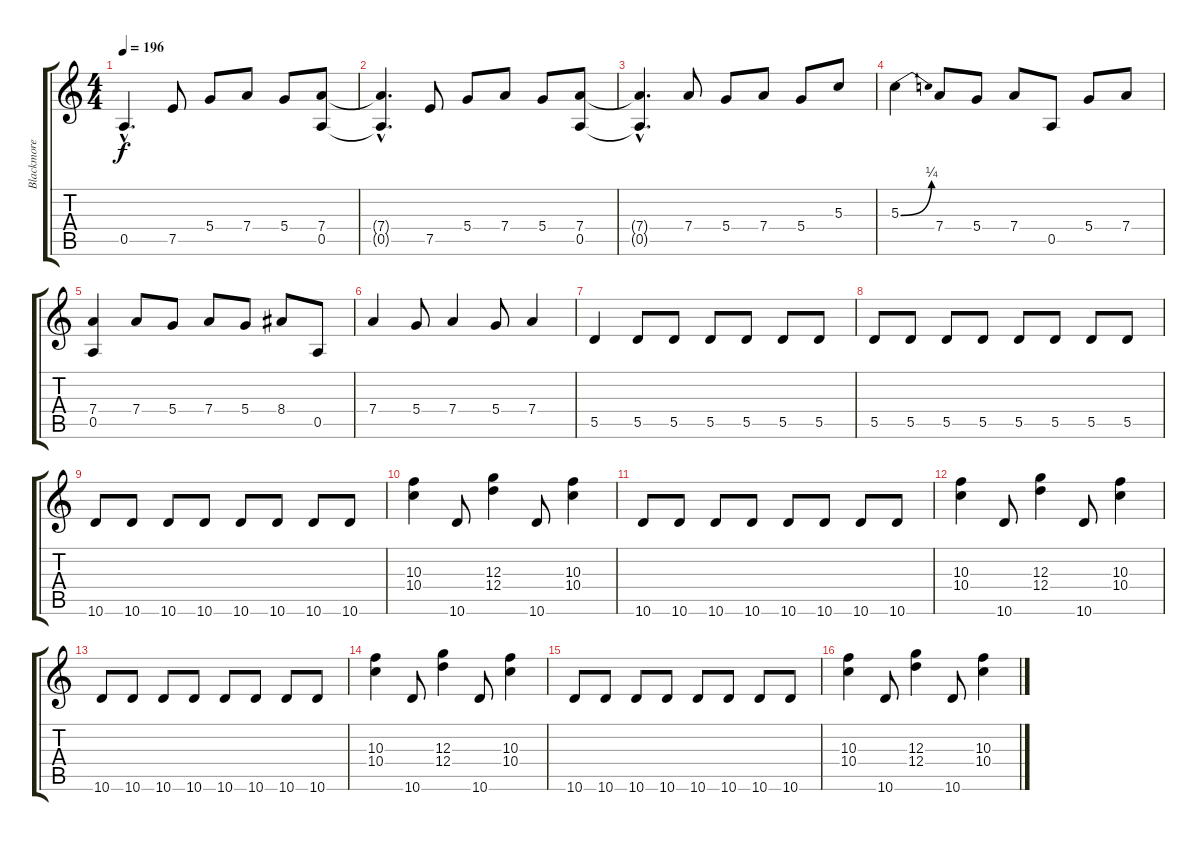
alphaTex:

\track ("Blackmore" "Blackmore") {instrument overdrivenguitar}
\staff {score tabs}
\tuning (E4 B3 G3 D3 A2 E2) {hide}
\ts (4 4)
\tempo 196
\clef g2
\ks c
0.5{hac}.4{d dy f} 7.5.8 5.4.8 7.4.8 5.4.8 (7.4 0.5).8 |
(7.4{hac t} 0.5{hac t}).4{d} 7.5.8 5.4.8 7.4.8 5.4.8 (7.4 0.5).8 |
(7.4{hac t} 0.5{hac t}).4{d} 7.4.8 5.4.8 7.4.8 5.4.8 5.3.8 |
5.3{be (bend 0 0 60 1)}.4 7.4.8 5.4.8 7.4.8 0.5.8 5.4.8 7.4.8 |
(7.4 0.5).4 7.4.8 5.4.8 7.4.8 5.4.8 8.4.8 0.5.8 |
7.4.4 5.4.8 7.4.4 5.4.8 7.4.4 |
5.5.4 5.5.8 5.5.8 5.5.8 5.5.8 5.5.8 5.5.8 |
5.5.8 5.5.8 5.5.8 5.5.8 5.5.8 5.5.8 5.5.8 5.5.8 |
10.6.8 10.6.8 10.6.8 10.6.8 10.6.8 10.6.8 10.6.8 10.6.8 |
(10.3 10.4).4 10.6.8 (12.3 12.4).4 10.6.8 (10.3 10.4).4 |
10.6.8 10.6.8 10.6.8 10.6.8 10.6.8 10.6.8 10.6.8 10.6.8 |
(10.3 10.4).4 10.6.8 (12.3 12.4).4 10.6.8 (10.3 10.4).4 |
10.6.8 10.6.8 10.6.8 10.6.8 10.6.8 10.6.8 10.6.8 10.6.8 |
(10.3 10.4).4 10.6.8 (12.3 12.4).4 10.6.8 (10.3 10.4).4 |
10.6.8 10.6.8 10.6.8 10.6.8 10.6.8 10.6.8 10.6.8 10.6.8 |
(10.3 10.4).4 10.6.8 (12.3 12.4).4 10.6.8 (10.3 10.4).4
